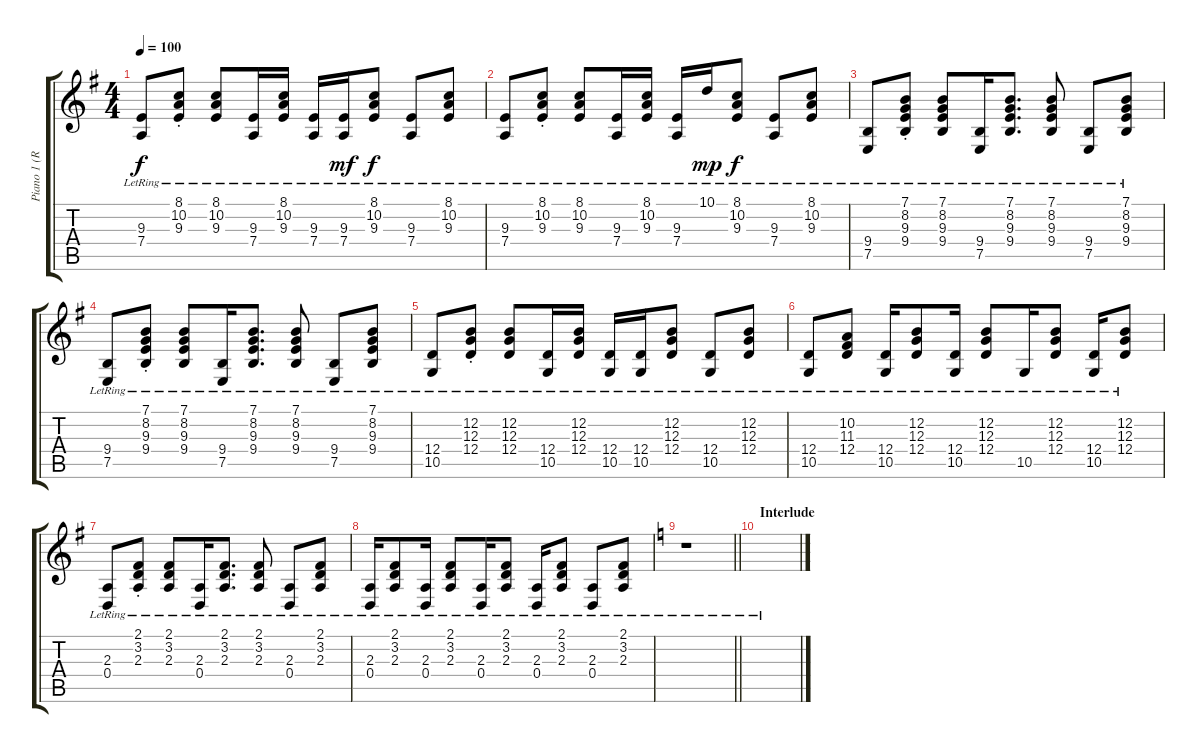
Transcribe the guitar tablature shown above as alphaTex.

\track ("Piano 1 (Right Hand)" "Piano 1 (R") {instrument brightacousticpiano}
\staff {score tabs}
\tuning (E4 B3 G3 D3 A2 E2) {hide}
\ts (4 4)
\tempo 100
\clef g2
\ks g
(9.3{lr} 7.4{lr}).8{dy f} (8.1{st lr} 10.2{st lr} 9.3{st lr}).8 (8.1{lr} 10.2{lr} 9.3{lr}).8 (9.3{lr} 7.4{lr}).16 (8.1{lr} 10.2{lr} 9.3{lr}).16 (9.3{lr} 7.4{lr}).16 (9.3{lr} 7.4{lr}).16{dy mf} (8.1{lr} 10.2{lr} 9.3{lr}).8{dy f} (9.3{lr} 7.4{lr}).8 (8.1{lr} 10.2{lr} 9.3{lr}).8 |
(9.3{lr} 7.4{lr}).8 (8.1{st lr} 10.2{st lr} 9.3{st lr}).8 (8.1{lr} 10.2{lr} 9.3{lr}).8 (9.3{lr} 7.4{lr}).16 (8.1{lr} 10.2{lr} 9.3{lr}).16 (9.3{lr} 7.4{lr}).16 10.1{lr}.16{dy mp} (8.1{lr} 10.2{lr} 9.3{lr}).8{dy f} (9.3{lr} 7.4{lr}).8 (8.1{lr} 10.2{lr} 9.3{lr}).8 |
(9.4{lr} 7.5{lr}).8 (7.1{st lr} 8.2{st lr} 9.3{st lr} 9.4{st lr}).8 (7.1{lr} 8.2{lr} 9.3{lr} 9.4{lr}).8 (9.4{lr} 7.5{lr}).16 (7.1{lr} 8.2{lr} 9.3{lr} 9.4{lr}).8{d} (7.1{lr} 8.2{lr} 9.3{lr} 9.4{lr}).8 (9.4{lr} 7.5{lr}).8 (7.1{lr} 8.2{lr} 9.3{lr} 9.4{lr}).8 |
(9.4{lr} 7.5{lr}).8 (7.1{st lr} 8.2{st lr} 9.3{st lr} 9.4{st lr}).8 (7.1{lr} 8.2{lr} 9.3{lr} 9.4{lr}).8 (9.4{lr} 7.5{lr}).16 (7.1{lr} 8.2{lr} 9.3{lr} 9.4{lr}).8{d} (7.1{lr} 8.2{lr} 9.3{lr} 9.4{lr}).8 (9.4{lr} 7.5{lr}).8 (7.1{lr} 8.2{lr} 9.3{lr} 9.4{lr}).8 |
(12.4{lr} 10.5{lr}).8 (12.2{st lr} 12.3{st lr} 12.4{st lr}).8 (12.2{lr} 12.3{lr} 12.4{lr}).8 (12.4{lr} 10.5{lr}).16 (12.2{lr} 12.3{lr} 12.4{lr}).16 (12.4{lr} 10.5{lr}).16 (12.4{lr} 10.5{lr}).16 (12.2{lr} 12.3{lr} 12.4{lr}).8 (12.4{lr} 10.5{lr}).8 (12.2{lr} 12.3{lr} 12.4{lr}).8 |
(12.4{lr} 10.5{lr}).8 (10.2{lr} 11.3{lr} 12.4{lr}).8 (12.4{lr} 10.5{lr}).16 (12.2{lr} 12.3{lr} 12.4{lr}).8 (12.4{lr} 10.5{lr}).16 (12.2{lr} 12.3{lr} 12.4{lr}).8 10.5{lr}.16 (12.2{lr} 12.3{lr} 12.4{lr}).8 (12.4{lr} 10.5{lr}).16 (12.2{lr} 12.3{lr} 12.4{lr}).8 |
(2.3{lr} 0.4{lr}).8 (2.1{st lr} 3.2{st lr} 2.3{st lr}).8 (2.1{lr} 3.2{lr} 2.3{lr}).8 (2.3{lr} 0.4{lr}).16 (2.1{lr} 3.2{lr} 2.3{lr}).8{d} (2.1{lr} 3.2{lr} 2.3{lr}).8 (2.3{lr} 0.4{lr}).8 (2.1{lr} 3.2{lr} 2.3{lr}).8 |
(2.3{lr} 0.4{lr}).16 (2.1{lr} 3.2{lr} 2.3{lr}).8 (2.3{lr} 0.4{lr}).16 (2.1{lr} 3.2{lr} 2.3{lr}).8 (2.3{lr} 0.4{lr}).16 (2.1{lr} 3.2{lr} 2.3{lr}).8 (2.3{lr} 0.4{lr}).16 (2.1{lr} 3.2{lr} 2.3{lr}).8 (2.3{lr} 0.4{lr}).8 (2.1{lr} 3.2{lr} 2.3{lr}).8 |
\barLineRight lightlight
\ks c
r.1 |
\section ("" "Interlude")
